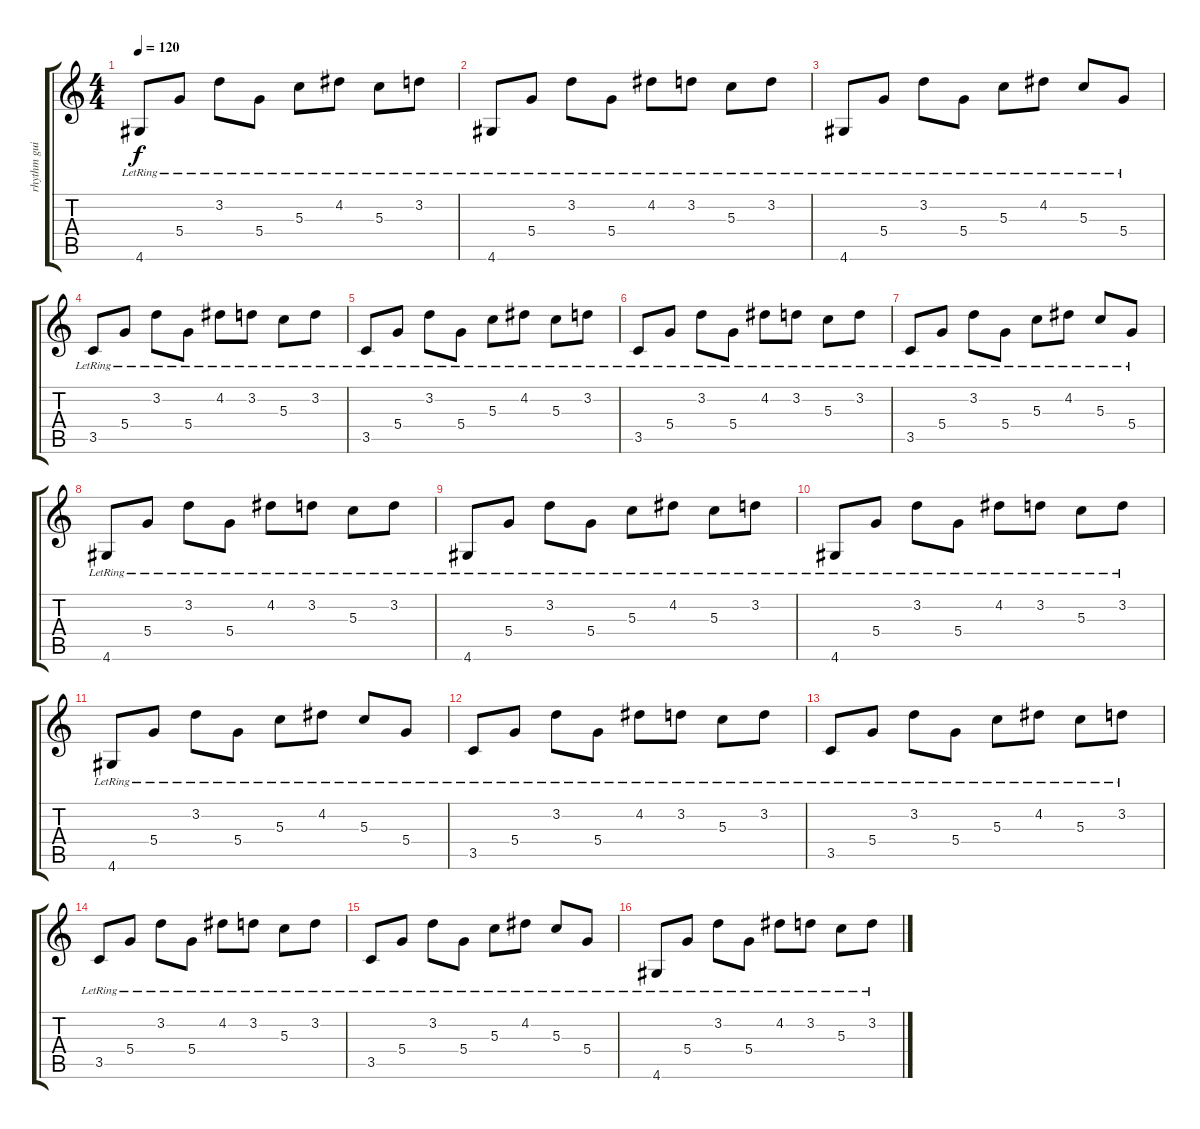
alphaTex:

\track ("rhythm guitar" "rhythm gui") {instrument distortionguitar}
\staff {score tabs}
\tuning (E4 B3 G3 D3 A2 E2) {hide}
\ts (4 4)
\tempo 120
\clef g2
\ks c
4.6{lr}.8{dy f} 5.4{lr}.8 3.2{lr}.8 5.4{lr}.8 5.3{lr}.8 4.2{lr}.8 5.3{lr}.8 3.2{lr}.8 |
4.6{lr}.8 5.4{lr}.8 3.2{lr}.8 5.4{lr}.8 4.2{lr}.8 3.2{lr}.8 5.3{lr}.8 3.2{lr}.8 |
4.6{lr}.8 5.4{lr}.8 3.2{lr}.8 5.4{lr}.8 5.3{lr}.8 4.2{lr}.8 5.3{lr}.8 5.4{lr}.8 |
3.5{lr}.8 5.4{lr}.8 3.2{lr}.8 5.4{lr}.8 4.2{lr}.8 3.2{lr}.8 5.3{lr}.8 3.2{lr}.8 |
3.5{lr}.8 5.4{lr}.8 3.2{lr}.8 5.4{lr}.8 5.3{lr}.8 4.2{lr}.8 5.3{lr}.8 3.2{lr}.8 |
3.5{lr}.8 5.4{lr}.8 3.2{lr}.8 5.4{lr}.8 4.2{lr}.8 3.2{lr}.8 5.3{lr}.8 3.2{lr}.8 |
3.5{lr}.8 5.4{lr}.8 3.2{lr}.8 5.4{lr}.8 5.3{lr}.8 4.2{lr}.8 5.3{lr}.8 5.4{lr}.8 |
4.6{lr}.8 5.4{lr}.8 3.2{lr}.8 5.4{lr}.8 4.2{lr}.8 3.2{lr}.8 5.3{lr}.8 3.2{lr}.8 |
4.6{lr}.8 5.4{lr}.8 3.2{lr}.8 5.4{lr}.8 5.3{lr}.8 4.2{lr}.8 5.3{lr}.8 3.2{lr}.8 |
4.6{lr}.8 5.4{lr}.8 3.2{lr}.8 5.4{lr}.8 4.2{lr}.8 3.2{lr}.8 5.3{lr}.8 3.2{lr}.8 |
4.6{lr}.8 5.4{lr}.8 3.2{lr}.8 5.4{lr}.8 5.3{lr}.8 4.2{lr}.8 5.3{lr}.8 5.4{lr}.8 |
3.5{lr}.8 5.4{lr}.8 3.2{lr}.8 5.4{lr}.8 4.2{lr}.8 3.2{lr}.8 5.3{lr}.8 3.2{lr}.8 |
3.5{lr}.8 5.4{lr}.8 3.2{lr}.8 5.4{lr}.8 5.3{lr}.8 4.2{lr}.8 5.3{lr}.8 3.2{lr}.8 |
3.5{lr}.8 5.4{lr}.8 3.2{lr}.8 5.4{lr}.8 4.2{lr}.8 3.2{lr}.8 5.3{lr}.8 3.2{lr}.8 |
3.5{lr}.8 5.4{lr}.8 3.2{lr}.8 5.4{lr}.8 5.3{lr}.8 4.2{lr}.8 5.3{lr}.8 5.4{lr}.8 |
4.6{lr}.8 5.4{lr}.8 3.2{lr}.8 5.4{lr}.8 4.2{lr}.8 3.2{lr}.8 5.3{lr}.8 3.2{lr}.8
